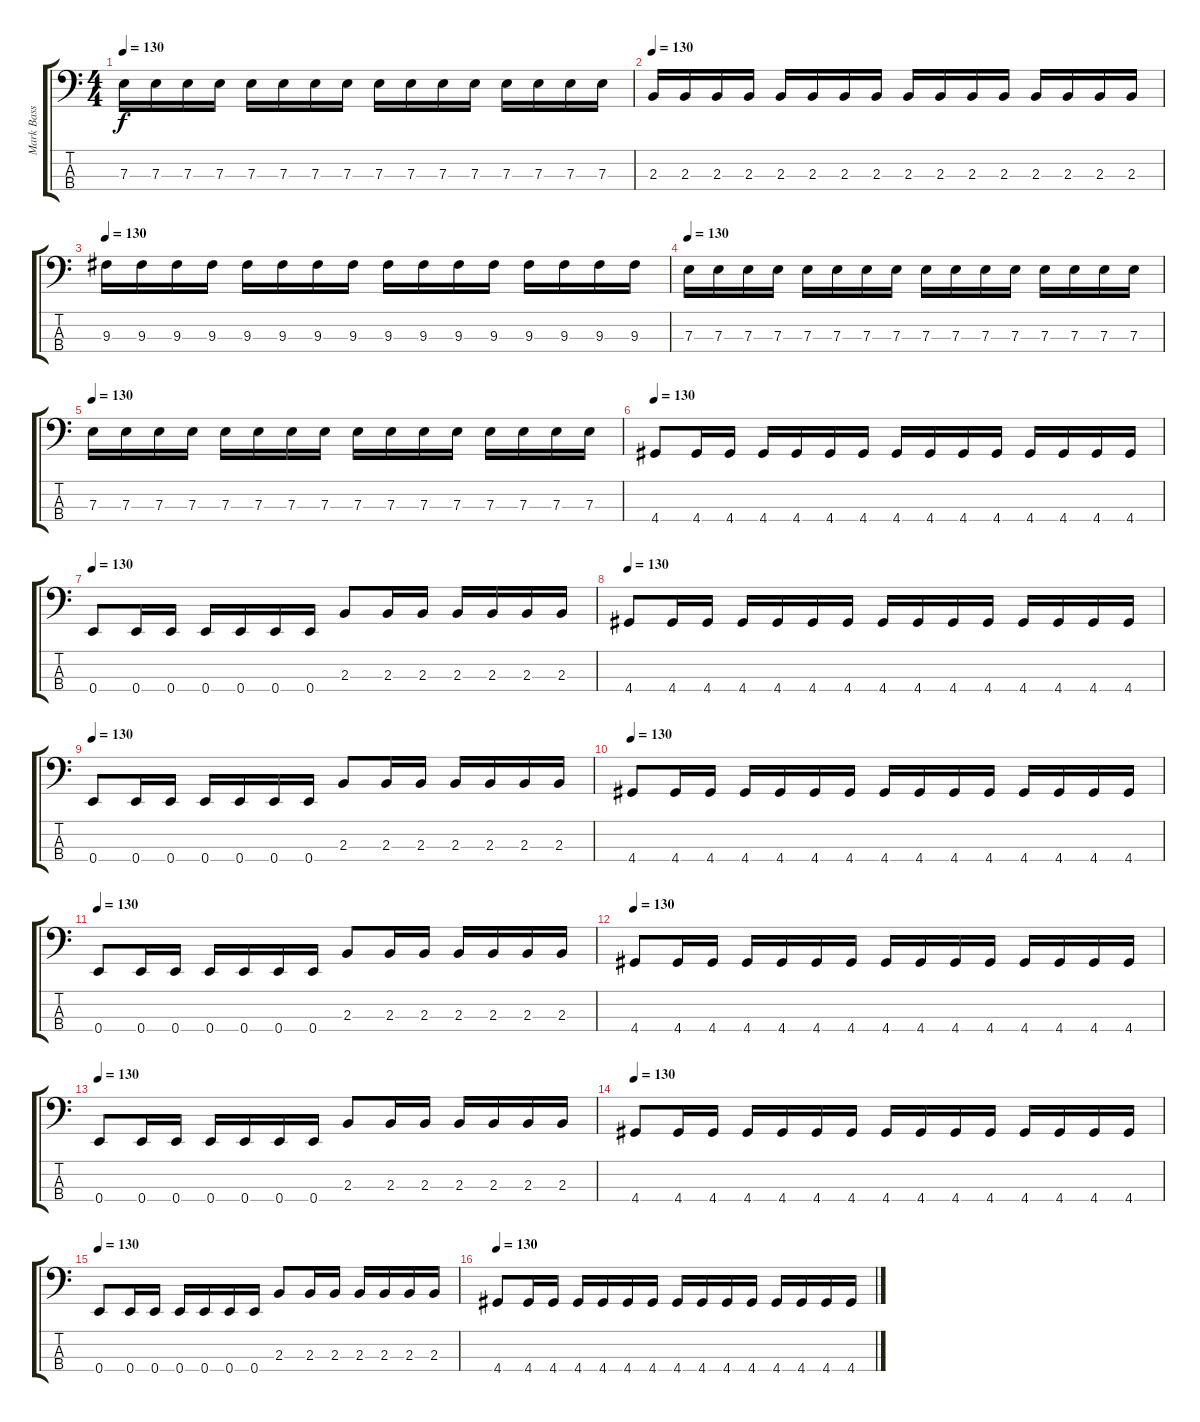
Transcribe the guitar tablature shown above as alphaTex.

\track ("Mark Bass" "Mark Bass") {instrument electricbasspick}
\staff {score tabs}
\tuning (G2 D2 A1 E1) {hide}
\ts (4 4)
\tempo 130
\clef f4
\ks c
7.3.16{dy f} 7.3.16 7.3.16 7.3.16 7.3.16 7.3.16 7.3.16 7.3.16 7.3.16 7.3.16 7.3.16 7.3.16 7.3.16 7.3.16 7.3.16 7.3.16 |
\tempo 130
2.3.16 2.3.16 2.3.16 2.3.16 2.3.16 2.3.16 2.3.16 2.3.16 2.3.16 2.3.16 2.3.16 2.3.16 2.3.16 2.3.16 2.3.16 2.3.16 |
\tempo 130
9.3.16 9.3.16 9.3.16 9.3.16 9.3.16 9.3.16 9.3.16 9.3.16 9.3.16 9.3.16 9.3.16 9.3.16 9.3.16 9.3.16 9.3.16 9.3.16 |
\tempo 130
7.3.16 7.3.16 7.3.16 7.3.16 7.3.16 7.3.16 7.3.16 7.3.16 7.3.16 7.3.16 7.3.16 7.3.16 7.3.16 7.3.16 7.3.16 7.3.16 |
\tempo 130
7.3.16 7.3.16 7.3.16 7.3.16 7.3.16 7.3.16 7.3.16 7.3.16 7.3.16 7.3.16 7.3.16 7.3.16 7.3.16 7.3.16 7.3.16 7.3.16 |
\tempo 130
4.4.8 4.4.16 4.4.16 4.4.16 4.4.16 4.4.16 4.4.16 4.4.16 4.4.16 4.4.16 4.4.16 4.4.16 4.4.16 4.4.16 4.4.16 |
\tempo 130
0.4.8 0.4.16 0.4.16 0.4.16 0.4.16 0.4.16 0.4.16 2.3.8 2.3.16 2.3.16 2.3.16 2.3.16 2.3.16 2.3.16 |
\tempo 130
4.4.8 4.4.16 4.4.16 4.4.16 4.4.16 4.4.16 4.4.16 4.4.16 4.4.16 4.4.16 4.4.16 4.4.16 4.4.16 4.4.16 4.4.16 |
\tempo 130
0.4.8 0.4.16 0.4.16 0.4.16 0.4.16 0.4.16 0.4.16 2.3.8 2.3.16 2.3.16 2.3.16 2.3.16 2.3.16 2.3.16 |
\tempo 130
4.4.8 4.4.16 4.4.16 4.4.16 4.4.16 4.4.16 4.4.16 4.4.16 4.4.16 4.4.16 4.4.16 4.4.16 4.4.16 4.4.16 4.4.16 |
\tempo 130
0.4.8 0.4.16 0.4.16 0.4.16 0.4.16 0.4.16 0.4.16 2.3.8 2.3.16 2.3.16 2.3.16 2.3.16 2.3.16 2.3.16 |
\tempo 130
4.4.8 4.4.16 4.4.16 4.4.16 4.4.16 4.4.16 4.4.16 4.4.16 4.4.16 4.4.16 4.4.16 4.4.16 4.4.16 4.4.16 4.4.16 |
\tempo 130
0.4.8 0.4.16 0.4.16 0.4.16 0.4.16 0.4.16 0.4.16 2.3.8 2.3.16 2.3.16 2.3.16 2.3.16 2.3.16 2.3.16 |
\tempo 130
4.4.8 4.4.16 4.4.16 4.4.16 4.4.16 4.4.16 4.4.16 4.4.16 4.4.16 4.4.16 4.4.16 4.4.16 4.4.16 4.4.16 4.4.16 |
\tempo 130
0.4.8 0.4.16 0.4.16 0.4.16 0.4.16 0.4.16 0.4.16 2.3.8 2.3.16 2.3.16 2.3.16 2.3.16 2.3.16 2.3.16 |
\tempo 130
4.4.8 4.4.16 4.4.16 4.4.16 4.4.16 4.4.16 4.4.16 4.4.16 4.4.16 4.4.16 4.4.16 4.4.16 4.4.16 4.4.16 4.4.16
